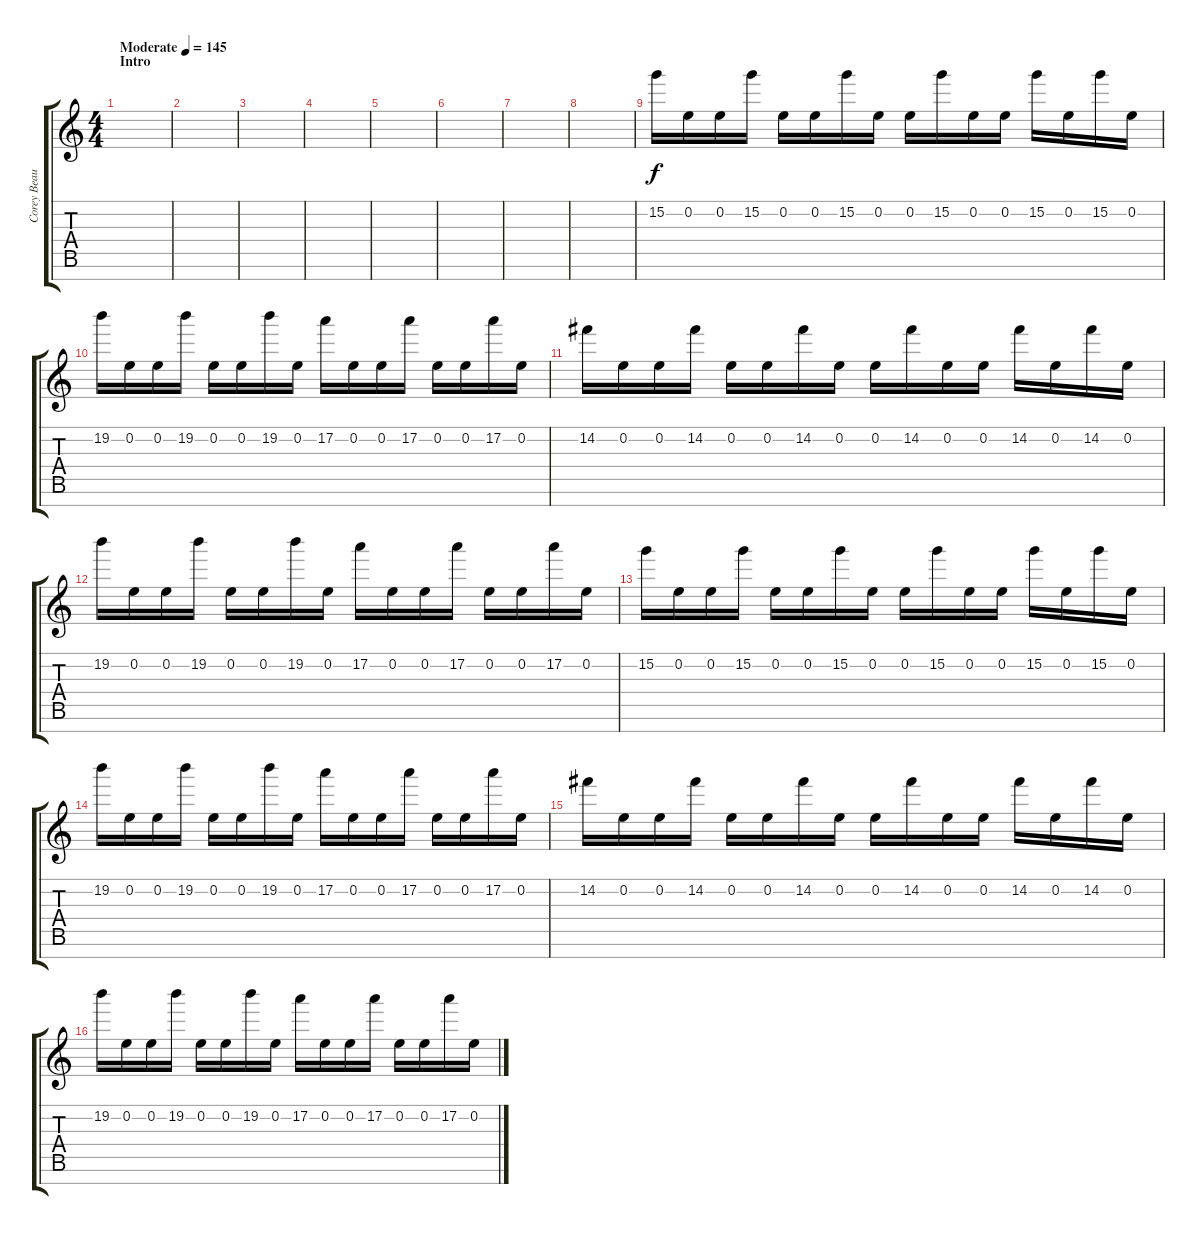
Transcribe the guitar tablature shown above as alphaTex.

\track ("Corey Beaulieu" "Corey Beau") {instrument distortionguitar}
\staff {score tabs}
\tuning (A4 E4 C4 G3 D3 A2 E2) {hide}
\ts (4 4)
\section ("" "Intro")
\tempo (145 "Moderate")
\clef g2
\ks c
|
|
|
|
|
|
|
|
15.2.16 0.2.16 0.2.16 15.2.16 0.2.16 0.2.16 15.2.16 0.2.16 0.2.16 15.2.16 0.2.16 0.2.16 15.2.16 0.2.16 15.2.16 0.2.16 |
19.2.16 0.2.16 0.2.16 19.2.16 0.2.16 0.2.16 19.2.16 0.2.16 17.2.16 0.2.16 0.2.16 17.2.16 0.2.16 0.2.16 17.2.16 0.2.16 |
14.2.16 0.2.16 0.2.16 14.2.16 0.2.16 0.2.16 14.2.16 0.2.16 0.2.16 14.2.16 0.2.16 0.2.16 14.2.16 0.2.16 14.2.16 0.2.16 |
19.2.16 0.2.16 0.2.16 19.2.16 0.2.16 0.2.16 19.2.16 0.2.16 17.2.16 0.2.16 0.2.16 17.2.16 0.2.16 0.2.16 17.2.16 0.2.16 |
15.2.16 0.2.16 0.2.16 15.2.16 0.2.16 0.2.16 15.2.16 0.2.16 0.2.16 15.2.16 0.2.16 0.2.16 15.2.16 0.2.16 15.2.16 0.2.16 |
19.2.16 0.2.16 0.2.16 19.2.16 0.2.16 0.2.16 19.2.16 0.2.16 17.2.16 0.2.16 0.2.16 17.2.16 0.2.16 0.2.16 17.2.16 0.2.16 |
14.2.16 0.2.16 0.2.16 14.2.16 0.2.16 0.2.16 14.2.16 0.2.16 0.2.16 14.2.16 0.2.16 0.2.16 14.2.16 0.2.16 14.2.16 0.2.16 |
19.2.16 0.2.16 0.2.16 19.2.16 0.2.16 0.2.16 19.2.16 0.2.16 17.2.16 0.2.16 0.2.16 17.2.16 0.2.16 0.2.16 17.2.16 0.2.16
